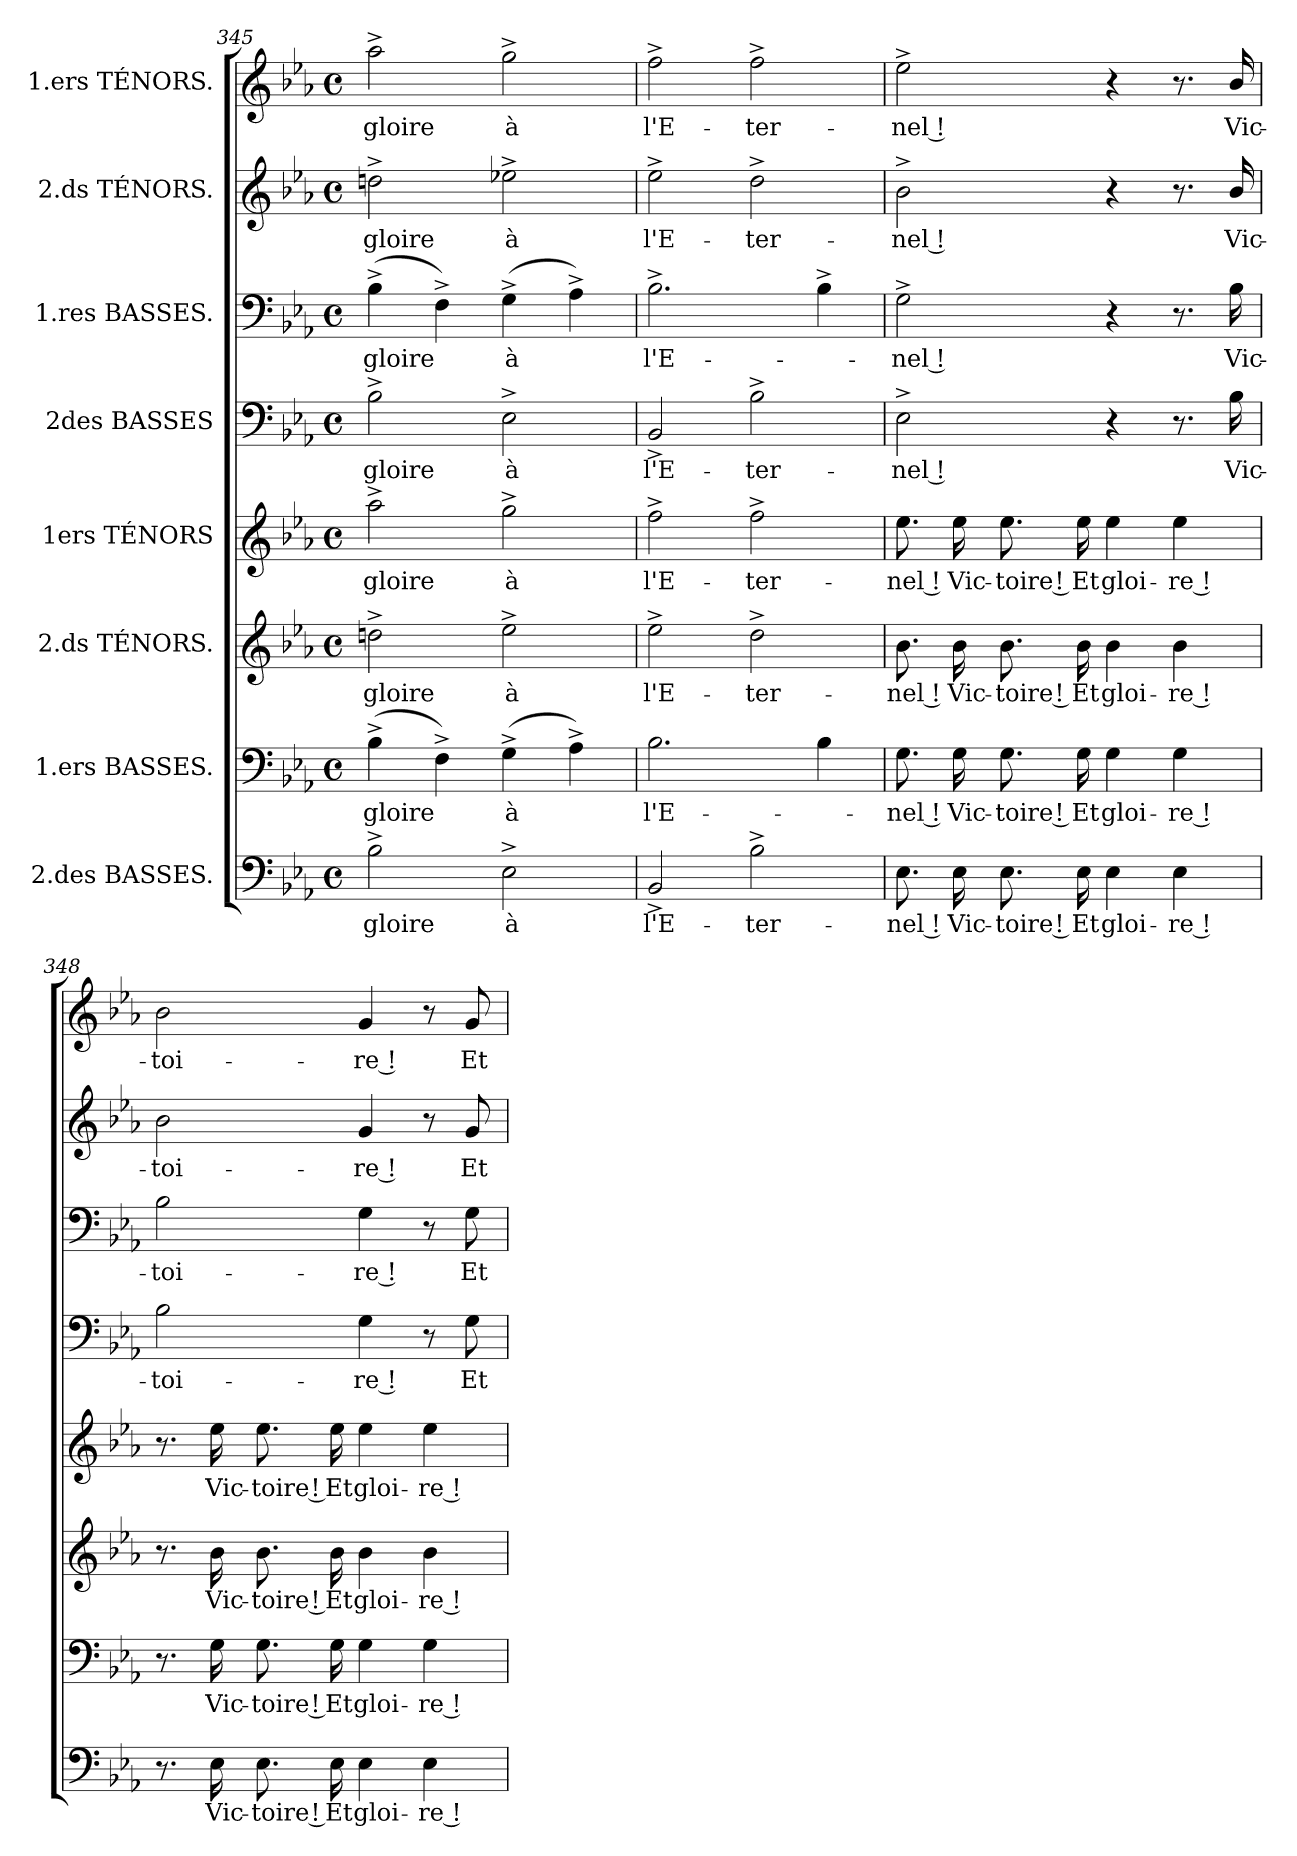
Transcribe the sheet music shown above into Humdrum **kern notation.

**kern	**text	**kern	**text	**kern	**text	**kern	**text	**kern	**text	**kern	**text	**kern	**text	**kern	**text
*part8	*part8	*part7	*part7	*part6	*part6	*part5	*part5	*part4	*part4	*part3	*part3	*part2	*part2	*part1	*part1
*staff8	*staff8	*staff7	*staff7	*staff6	*staff6	*staff5	*staff5	*staff4	*staff4	*staff3	*staff3	*staff2	*staff2	*staff1	*staff1
*I"2.des BASSES.	*	*I"1.ers BASSES.	*	*I"2.ds TÉNORS.	*	*I"1ers TÉNORS	*	*I"2des BASSES	*	*I"1.res BASSES.	*	*I"2.ds TÉNORS.	*	*I"1.ers TÉNORS.	*
*clefF4	*	*clefF4	*	*clefG2	*	*clefG2	*	*clefF4	*	*clefF4	*	*clefG2	*	*clefG2	*
*k[b-e-a-]	*	*k[b-e-a-]	*	*k[b-e-a-]	*	*k[b-e-a-]	*	*k[b-e-a-]	*	*k[b-e-a-]	*	*k[b-e-a-]	*	*k[b-e-a-]	*
*E-:	*	*E-:	*	*E-:	*	*E-:	*	*E-:	*	*E-:	*	*E-:	*	*E-:	*
*M4/4	*	*M4/4	*	*M4/4	*	*M4/4	*	*M4/4	*	*M4/4	*	*M4/4	*	*M4/4	*
*met(c)	*	*met(c)	*	*met(c)	*	*met(c)	*	*met(c)	*	*met(c)	*	*met(c)	*	*met(c)	*
=345	=345	=345	=345	=345	=345	=345	=345	=345	=345	=345	=345	=345	=345	=345	=345
!	!LO:LY:b	!	!	!	!	!	!	!	!	!	!	!	!	!	!
!	!	!	!LO:LY:b	!	!	!	!	!	!	!	!	!	!	!	!
!	!	!	!	!	!LO:LY:b	!	!	!	!	!	!	!	!	!	!
!	!	!	!	!	!	!	!LO:LY:b	!	!	!	!	!	!	!	!
!	!	!	!	!	!	!	!	!	!LO:LY:b	!	!	!	!	!	!
!	!	!	!	!	!	!	!	!	!	!	!LO:LY:b	!	!	!	!
!	!	!	!	!	!	!	!	!	!	!	!	!	!LO:LY:b	!	!
!	!	!	!	!	!	!	!	!	!	!	!	!	!	!	!LO:LY:b
2B-^>\	gloire	(>4B-^>\	gloire	2ddn^>\	gloire	2aa-^>\	gloire	2B-^>\	gloire	(>4B-^>\	gloire	2ddn^>\	gloire	2aa-^>\	gloire
.	.	4F^>\)	.	.	.	.	.	.	.	4F^>\)	.	.	.	.	.
!	!LO:LY:b	!	!	!	!	!	!	!	!	!	!	!	!	!	!
!	!	!	!LO:LY:b	!	!	!	!	!	!	!	!	!	!	!	!
!	!	!	!	!	!LO:LY:b	!	!	!	!	!	!	!	!	!	!
!	!	!	!	!	!	!	!LO:LY:b	!	!	!	!	!	!	!	!
!	!	!	!	!	!	!	!	!	!LO:LY:b	!	!	!	!	!	!
!	!	!	!	!	!	!	!	!	!	!	!LO:LY:b	!	!	!	!
!	!	!	!	!	!	!	!	!	!	!	!	!	!LO:LY:b	!	!
!	!	!	!	!	!	!	!	!	!	!	!	!	!	!	!LO:LY:b
2E-^>\	à	(>4G^>\	à	2ee-^>\	à	2gg^>\	à	2E-^>\	à	(>4G^>\	à	2ee-X^>\	à	2gg^>\	à
.	.	4A-^>\)	.	.	.	.	.	.	.	4A-^>\)	.	.	.	.	.
=346	=346	=346	=346	=346	=346	=346	=346	=346	=346	=346	=346	=346	=346	=346	=346
!	!LO:LY:b	!	!	!	!	!	!	!	!	!	!	!	!	!	!
!	!	!	!LO:LY:b	!	!	!	!	!	!	!	!	!	!	!	!
!	!	!	!	!	!LO:LY:b	!	!	!	!	!	!	!	!	!	!
!	!	!	!	!	!	!	!LO:LY:b	!	!	!	!	!	!	!	!
!	!	!	!	!	!	!	!	!	!LO:LY:b	!	!	!	!	!	!
!	!	!	!	!	!	!	!	!	!	!	!LO:LY:b	!	!	!	!
!	!	!	!	!	!	!	!	!	!	!	!	!	!LO:LY:b	!	!
!	!	!	!	!	!	!	!	!	!	!	!	!	!	!	!LO:LY:b
2BB-^</	l'E-	2.B-\	l'E-	2ee-^>\	l'E-	2ff^>\	l'E-	2BB-^</	l'E-	2.B-^>\	l'E-	2ee-^>\	l'E-	2ff^>\	l'E-
!	!LO:LY:b	!	!	!	!	!	!	!	!	!	!	!	!	!	!
!	!	!	!	!	!LO:LY:b	!	!	!	!	!	!	!	!	!	!
!	!	!	!	!	!	!	!LO:LY:b	!	!	!	!	!	!	!	!
!	!	!	!	!	!	!	!	!	!LO:LY:b	!	!	!	!	!	!
!	!	!	!	!	!	!	!	!	!	!	!	!	!LO:LY:b	!	!
!	!	!	!	!	!	!	!	!	!	!	!	!	!	!	!LO:LY:b
2B-^>\	-ter-	.	.	2dd^>\	-ter-	2ff^>\	-ter-	2B-^>\	-ter-	.	.	2dd^>\	-ter-	2ff^>\	-ter-
.	.	4B-\	.	.	.	.	.	.	.	4B-^>\	.	.	.	.	.
=347	=347	=347	=347	=347	=347	=347	=347	=347	=347	=347	=347	=347	=347	=347	=347
!	!LO:LY:b	!	!	!	!	!	!	!	!	!	!	!	!	!	!
!	!	!	!LO:LY:b	!	!	!	!	!	!	!	!	!	!	!	!
!	!	!	!	!	!LO:LY:b	!	!	!	!	!	!	!	!	!	!
!	!	!	!	!	!	!	!LO:LY:b	!	!	!	!	!	!	!	!
!	!	!	!	!	!	!	!	!	!LO:LY:b	!	!	!	!	!	!
!	!	!	!	!	!	!	!	!	!	!	!LO:LY:b	!	!	!	!
!	!	!	!	!	!	!	!	!	!	!	!	!	!LO:LY:b	!	!
!	!	!	!	!	!	!	!	!	!	!	!	!	!	!	!LO:LY:b
8.E-\	-nel !	8.G\	-nel !	8.b-\	-nel !	8.ee-\	-nel !	2E-^>\	-nel !	2G^>\	-nel !	2b-^>\	-nel !	2ee-^>\	-nel !
!	!LO:LY:b	!	!	!	!	!	!	!	!	!	!	!	!	!	!
!	!	!	!LO:LY:b	!	!	!	!	!	!	!	!	!	!	!	!
!	!	!	!	!	!LO:LY:b	!	!	!	!	!	!	!	!	!	!
!	!	!	!	!	!	!	!LO:LY:b	!	!	!	!	!	!	!	!
16E-\	Vic-	16G\	Vic-	16b-\	Vic-	16ee-\	Vic-	.	.	.	.	.	.	.	.
!	!LO:LY:b	!	!	!	!	!	!	!	!	!	!	!	!	!	!
!	!	!	!LO:LY:b	!	!	!	!	!	!	!	!	!	!	!	!
!	!	!	!	!	!LO:LY:b	!	!	!	!	!	!	!	!	!	!
!	!	!	!	!	!	!	!LO:LY:b	!	!	!	!	!	!	!	!
8.E-\	-toire !	8.G\	-toire !	8.b-\	-toire !	8.ee-\	-toire !	.	.	.	.	.	.	.	.
!	!LO:LY:b	!	!	!	!	!	!	!	!	!	!	!	!	!	!
!	!	!	!LO:LY:b	!	!	!	!	!	!	!	!	!	!	!	!
!	!	!	!	!	!LO:LY:b	!	!	!	!	!	!	!	!	!	!
!	!	!	!	!	!	!	!LO:LY:b	!	!	!	!	!	!	!	!
16E-\	Et	16G\	Et	16b-\	Et	16ee-\	Et	.	.	.	.	.	.	.	.
!	!LO:LY:b	!	!	!	!	!	!	!	!	!	!	!	!	!	!
!	!	!	!LO:LY:b	!	!	!	!	!	!	!	!	!	!	!	!
!	!	!	!	!	!LO:LY:b	!	!	!	!	!	!	!	!	!	!
!	!	!	!	!	!	!	!LO:LY:b	!	!	!	!	!	!	!	!
4E-\	gloi-	4G\	gloi-	4b-\	gloi-	4ee-\	gloi-	4r	.	4r	.	4r	.	4r	.
!	!LO:LY:b	!	!	!	!	!	!	!	!	!	!	!	!	!	!
!	!	!	!LO:LY:b	!	!	!	!	!	!	!	!	!	!	!	!
!	!	!	!	!	!LO:LY:b	!	!	!	!	!	!	!	!	!	!
!	!	!	!	!	!	!	!LO:LY:b	!	!	!	!	!	!	!	!
4E-\	-re !	4G\	-re !	4b-\	-re !	4ee-\	-re !	8.r	.	8.r	.	8.r	.	8.r	.
!	!	!	!	!	!	!	!	!	!LO:LY:b	!	!	!	!	!	!
!	!	!	!	!	!	!	!	!	!	!	!LO:LY:b	!	!	!	!
!	!	!	!	!	!	!	!	!	!	!	!	!	!LO:LY:b	!	!
!	!	!	!	!	!	!	!	!	!	!	!	!	!	!	!LO:LY:b
.	.	.	.	.	.	.	.	16B-\	Vic-	16B-\	Vic-	16b-/	Vic-	16b-/	Vic-
!!LO:LB:g=z
=348	=348	=348	=348	=348	=348	=348	=348	=348	=348	=348	=348	=348	=348	=348	=348
!	!	!	!	!	!	!	!	!	!LO:LY:b	!	!	!	!	!	!
!	!	!	!	!	!	!	!	!	!	!	!LO:LY:b	!	!	!	!
!	!	!	!	!	!	!	!	!	!	!	!	!	!LO:LY:b	!	!
!	!	!	!	!	!	!	!	!	!	!	!	!	!	!	!LO:LY:b
8.r	.	8.r	.	8.r	.	8.r	.	2B-\	-toi-	2B-\	-toi-	2b-\	-toi-	2b-\	-toi-
!	!LO:LY:b	!	!	!	!	!	!	!	!	!	!	!	!	!	!
!	!	!	!LO:LY:b	!	!	!	!	!	!	!	!	!	!	!	!
!	!	!	!	!	!LO:LY:b	!	!	!	!	!	!	!	!	!	!
!	!	!	!	!	!	!	!LO:LY:b	!	!	!	!	!	!	!	!
16E-\	Vic-	16G\	Vic-	16b-\	Vic-	16ee-\	Vic-	.	.	.	.	.	.	.	.
!	!LO:LY:b	!	!	!	!	!	!	!	!	!	!	!	!	!	!
!	!	!	!LO:LY:b	!	!	!	!	!	!	!	!	!	!	!	!
!	!	!	!	!	!LO:LY:b	!	!	!	!	!	!	!	!	!	!
!	!	!	!	!	!	!	!LO:LY:b	!	!	!	!	!	!	!	!
8.E-\	-toire !	8.G\	-toire !	8.b-\	-toire !	8.ee-\	-toire !	.	.	.	.	.	.	.	.
!	!LO:LY:b	!	!	!	!	!	!	!	!	!	!	!	!	!	!
!	!	!	!LO:LY:b	!	!	!	!	!	!	!	!	!	!	!	!
!	!	!	!	!	!LO:LY:b	!	!	!	!	!	!	!	!	!	!
!	!	!	!	!	!	!	!LO:LY:b	!	!	!	!	!	!	!	!
16E-\	Et	16G\	Et	16b-\	Et	16ee-\	Et	.	.	.	.	.	.	.	.
!	!LO:LY:b	!	!	!	!	!	!	!	!	!	!	!	!	!	!
!	!	!	!LO:LY:b	!	!	!	!	!	!	!	!	!	!	!	!
!	!	!	!	!	!LO:LY:b	!	!	!	!	!	!	!	!	!	!
!	!	!	!	!	!	!	!LO:LY:b	!	!	!	!	!	!	!	!
!	!	!	!	!	!	!	!	!	!LO:LY:b	!	!	!	!	!	!
!	!	!	!	!	!	!	!	!	!	!	!LO:LY:b	!	!	!	!
!	!	!	!	!	!	!	!	!	!	!	!	!	!LO:LY:b	!	!
!	!	!	!	!	!	!	!	!	!	!	!	!	!	!	!LO:LY:b
4E-\	gloi-	4G\	gloi-	4b-\	gloi-	4ee-\	gloi-	4G\	-re !	4G\	-re !	4g/	-re !	4g/	-re !
!	!LO:LY:b	!	!	!	!	!	!	!	!	!	!	!	!	!	!
!	!	!	!LO:LY:b	!	!	!	!	!	!	!	!	!	!	!	!
!	!	!	!	!	!LO:LY:b	!	!	!	!	!	!	!	!	!	!
!	!	!	!	!	!	!	!LO:LY:b	!	!	!	!	!	!	!	!
4E-\	-re !	4G\	-re !	4b-\	-re !	4ee-\	-re !	8r	.	8r	.	8r	.	8r	.
!	!	!	!	!	!	!	!	!	!LO:LY:b	!	!	!	!	!	!
!	!	!	!	!	!	!	!	!	!	!	!LO:LY:b	!	!	!	!
!	!	!	!	!	!	!	!	!	!	!	!	!	!LO:LY:b	!	!
!	!	!	!	!	!	!	!	!	!	!	!	!	!	!	!LO:LY:b
.	.	.	.	.	.	.	.	8G\	Et	8G\	Et	8g/	Et	8g/	Et
=	=	=	=	=	=	=	=	=	=	=	=	=	=	=	=
*-	*-	*-	*-	*-	*-	*-	*-	*-	*-	*-	*-	*-	*-	*-	*-
